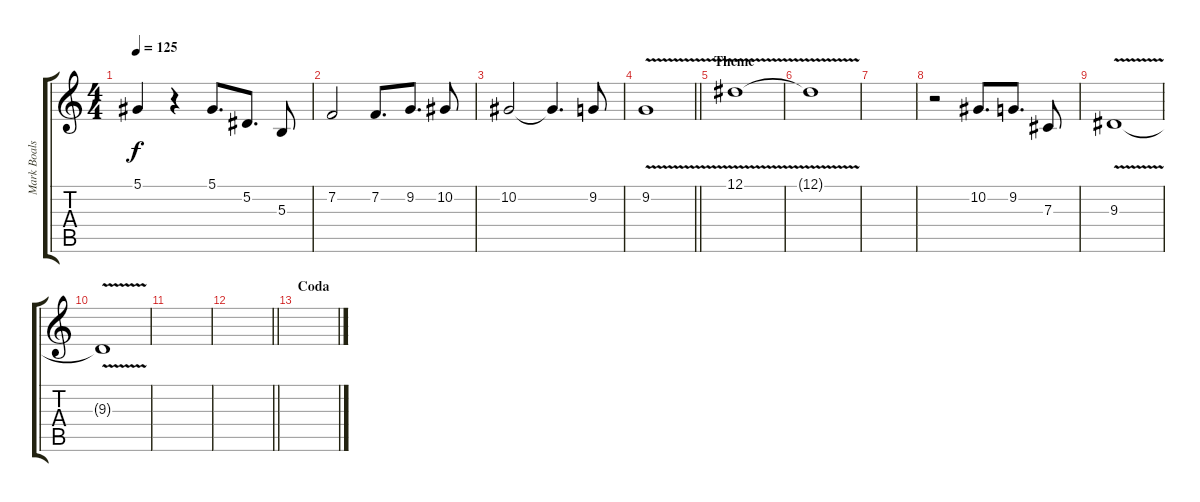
\track ("Mark Boals" "Mark Boals") {instrument lead2sawtooth}
\staff {score tabs}
\tuning (Eb4 Bb3 Gb3 Db3 Ab2 Eb2) {hide}
\ts (4 4)
\tempo 125
\clef g2
\ks c
5.1.4{dy f} r.4 5.1.8{d} 5.2.8{d} 5.3.8 |
7.2.2 7.2.8{d} 9.2.8{d} 10.2.8 |
10.2.2 10.2{t}.4{d} 9.2.8 |
\barLineRight lightlight
9.2{v}.1 |
\section ("" "Theme")
12.1{v}.1 |
12.1{t}.1 |
|
r.2 10.2.8{d} 9.2.8{d} 7.3.8 |
9.3{v}.1 |
9.3{t}.1 |
|
\barLineRight lightlight
|
\section ("" "Coda")
